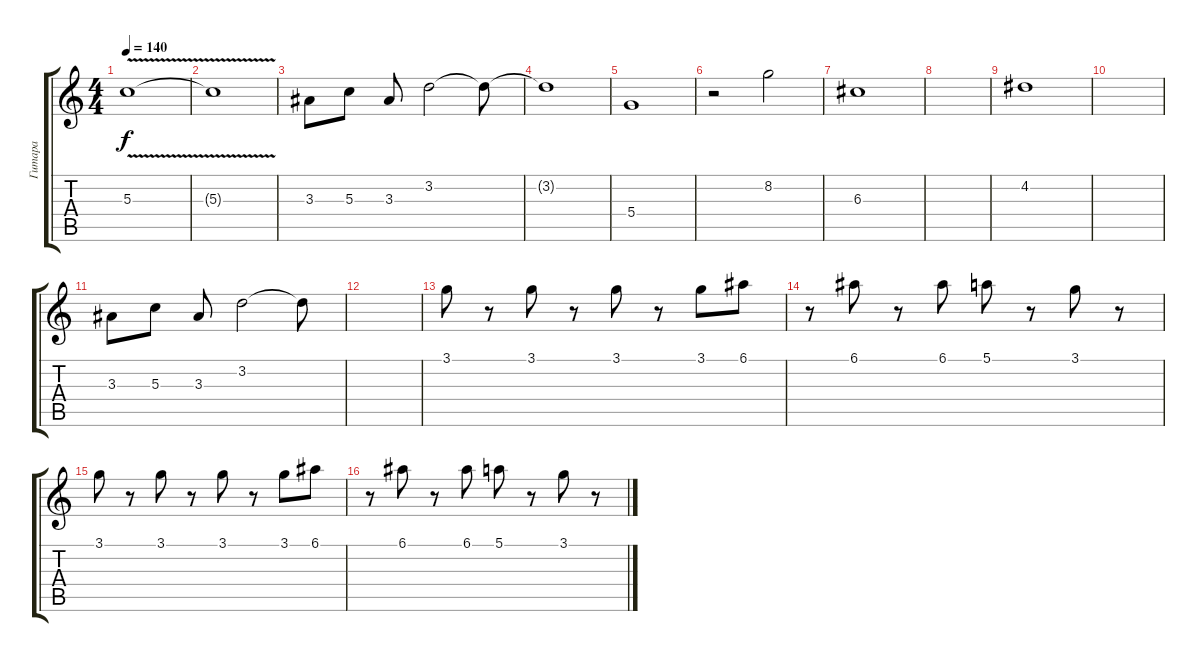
\track ("Гитара" "Гитара") {instrument electricguitarclean}
\staff {score tabs}
\tuning (E4 B3 G3 D3 A2 E2) {hide}
\ts (4 4)
\tempo 140
\clef g2
\ks c
5.3{v}.1{dy f} |
5.3{v t}.1 |
3.3.8 5.3.8 3.3.8 3.2.2 3.2{t}.8 |
3.2{t}.1 |
5.4.1 |
r.2 8.2.2 |
6.3.1 |
|
4.2.1 |
|
3.3.8 5.3.8 3.3.8 3.2.2 3.2{t}.8 |
|
3.1.8 r.8 3.1.8 r.8 3.1.8 r.8 3.1.8 6.1.8 |
r.8 6.1.8 r.8 6.1.8 5.1.8 r.8 3.1.8 r.8 |
3.1.8 r.8 3.1.8 r.8 3.1.8 r.8 3.1.8 6.1.8 |
r.8 6.1.8 r.8 6.1.8 5.1.8 r.8 3.1.8 r.8
